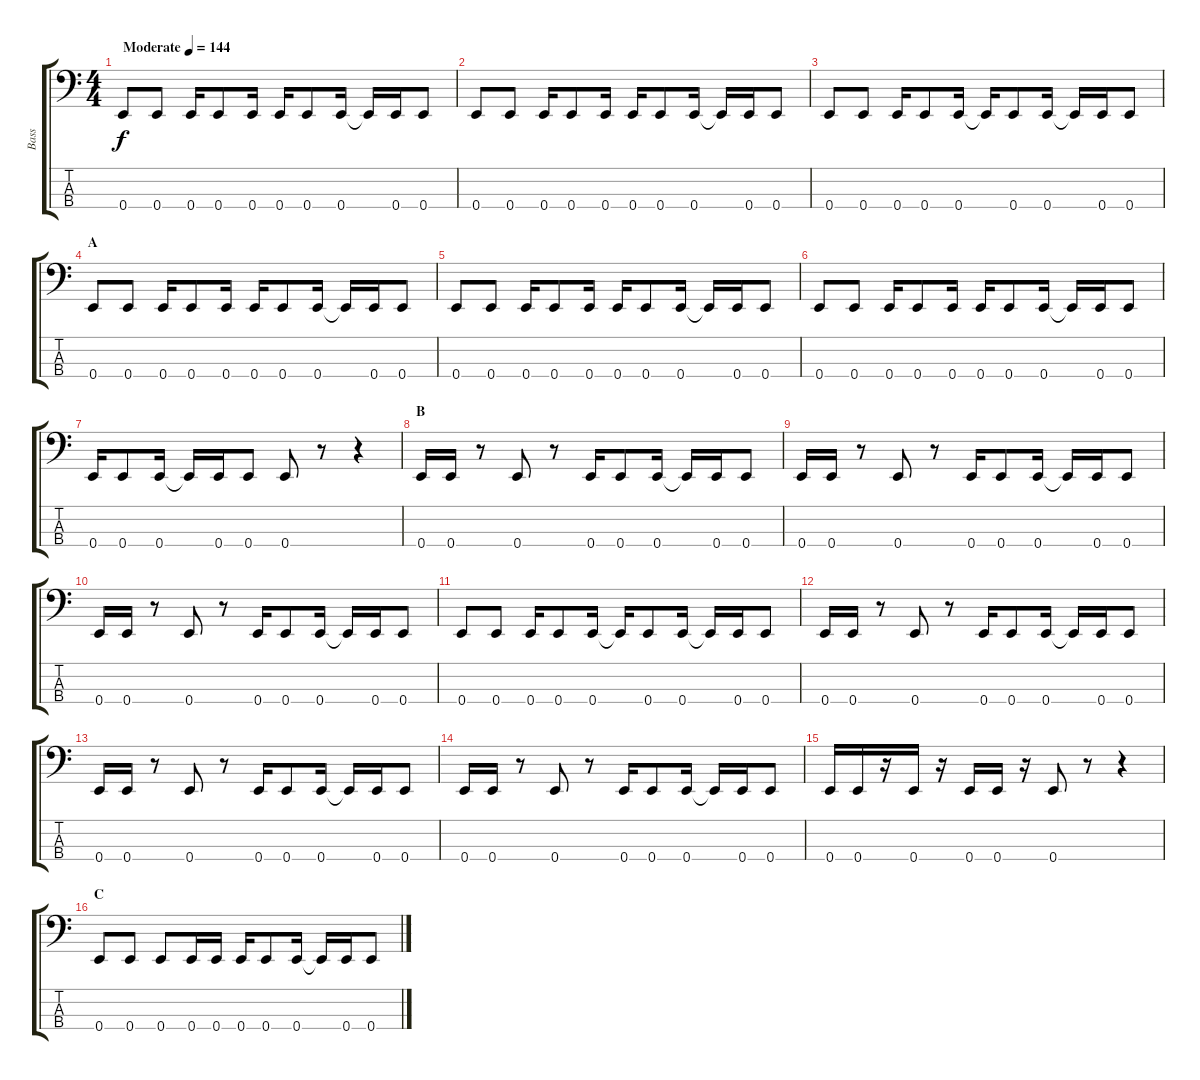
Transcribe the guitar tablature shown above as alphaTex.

\track ("Bass" "Bass") {instrument electricbassfinger}
\staff {score tabs}
\tuning (G2 D2 A1 E1) {hide}
\ts (4 4)
\tempo (144 "Moderate")
\clef f4
\ks c
0.4.8{dy f instrument electricbassfinger} 0.4.8 0.4.16 0.4.8 0.4.16 0.4.16 0.4.8 0.4.16 0.4{t}.16 0.4.16 0.4.8 |
0.4.8 0.4.8 0.4.16 0.4.8 0.4.16 0.4.16 0.4.8 0.4.16 0.4{t}.16 0.4.16 0.4.8 |
0.4.8 0.4.8 0.4.16 0.4.8 0.4.16 0.4{t}.16 0.4.8 0.4.16 0.4{t}.16 0.4.16 0.4.8 |
\section ("" "A")
0.4.8 0.4.8 0.4.16 0.4.8 0.4.16 0.4.16 0.4.8 0.4.16 0.4{t}.16 0.4.16 0.4.8 |
0.4.8 0.4.8 0.4.16 0.4.8 0.4.16 0.4.16 0.4.8 0.4.16 0.4{t}.16 0.4.16 0.4.8 |
0.4.8 0.4.8 0.4.16 0.4.8 0.4.16 0.4.16 0.4.8 0.4.16 0.4{t}.16 0.4.16 0.4.8 |
0.4.16 0.4.8 0.4.16 0.4{t}.16 0.4.16 0.4.8 0.4.8 r.8 r.4 |
\section ("" "B")
0.4.16 0.4.16 r.8 0.4.8 r.8 0.4.16 0.4.8 0.4.16 0.4{t}.16 0.4.16 0.4.8 |
0.4.16 0.4.16 r.8 0.4.8 r.8 0.4.16 0.4.8 0.4.16 0.4{t}.16 0.4.16 0.4.8 |
0.4.16 0.4.16 r.8 0.4.8 r.8 0.4.16 0.4.8 0.4.16 0.4{t}.16 0.4.16 0.4.8 |
0.4.8 0.4.8 0.4.16 0.4.8 0.4.16 0.4{t}.16 0.4.8 0.4.16 0.4{t}.16 0.4.16 0.4.8 |
0.4.16 0.4.16 r.8 0.4.8 r.8 0.4.16 0.4.8 0.4.16 0.4{t}.16 0.4.16 0.4.8 |
0.4.16 0.4.16 r.8 0.4.8 r.8 0.4.16 0.4.8 0.4.16 0.4{t}.16 0.4.16 0.4.8 |
0.4.16 0.4.16 r.8 0.4.8 r.8 0.4.16 0.4.8 0.4.16 0.4{t}.16 0.4.16 0.4.8 |
0.4.16 0.4.16 r.16 0.4.16 r.16 0.4.16 0.4.16 r.16 0.4.8 r.8 r.4 |
\section ("" "C")
0.4.8 0.4.8 0.4.8 0.4.16 0.4.16 0.4.16 0.4.8 0.4.16 0.4{t}.16 0.4.16 0.4.8
